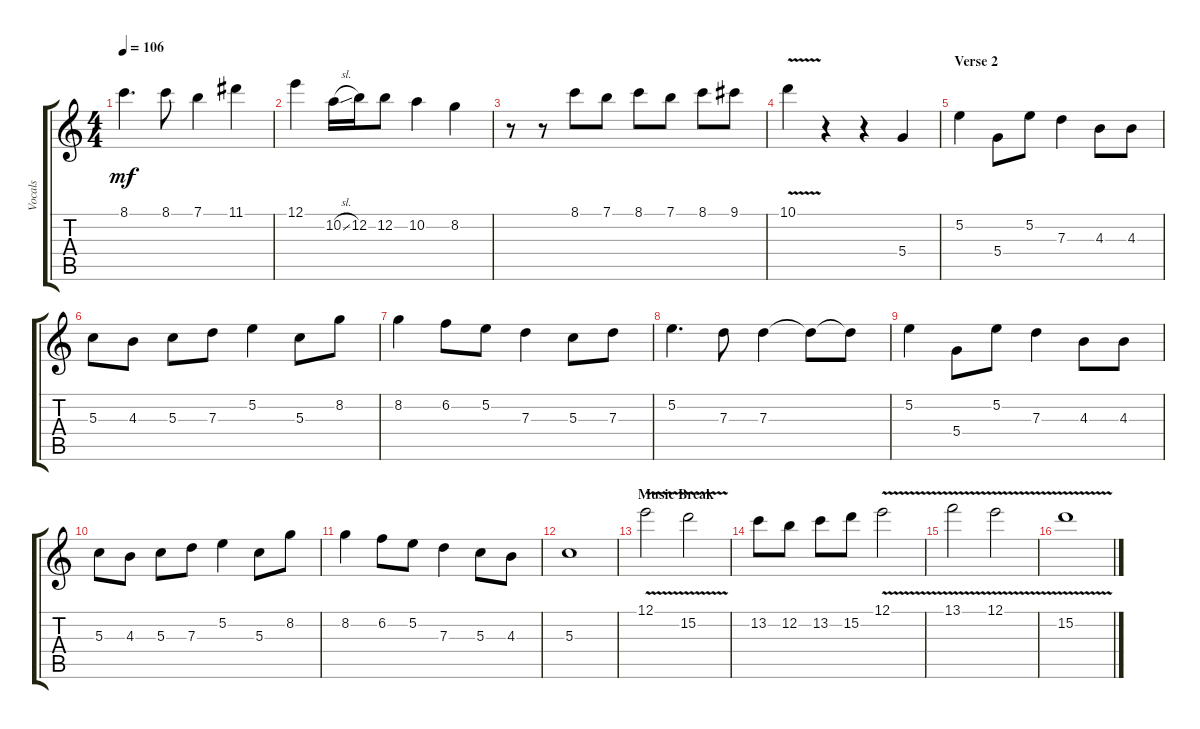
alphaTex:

\track ("Vocals" "Vocals") {instrument acousticguitarsteel}
\staff {score tabs}
\tuning (E4 B3 G3 D3 A2 E2) {hide}
\ts (4 4)
\tempo 106
\clef g2
\ks c
8.1.4{d dy mf} 8.1.8 7.1.4 11.1.4 |
12.1.4 10.2{sl}.16 12.2.16 12.2.8 10.2.4 8.2.4 |
r.8 r.8 8.1.8 7.1.8 8.1.8 7.1.8 8.1.8 9.1.8 |
10.1{v}.4 r.4 r.4 5.4.4 |
\section ("" "Verse 2")
5.2.4 5.4.8 5.2.8 7.3.4 4.3.8 4.3.8 |
5.3.8 4.3.8 5.3.8 7.3.8 5.2.4 5.3.8 8.2.8 |
8.2.4 6.2.8 5.2.8 7.3.4 5.3.8 7.3.8 |
5.2.4{d} 7.3.8 7.3.4 7.3{t}.8 7.3{t}.8 |
5.2.4 5.4.8 5.2.8 7.3.4 4.3.8 4.3.8 |
5.3.8 4.3.8 5.3.8 7.3.8 5.2.4 5.3.8 8.2.8 |
8.2.4 6.2.8 5.2.8 7.3.4 5.3.8 4.3.8 |
5.3.1 |
\section ("" "Music Break")
12.1{v}.2 15.2{v}.2 |
13.2.8 12.2.8 13.2.8 15.2.8 12.1{v}.2 |
13.1{v}.2 12.1{v}.2 |
15.2{v}.1
